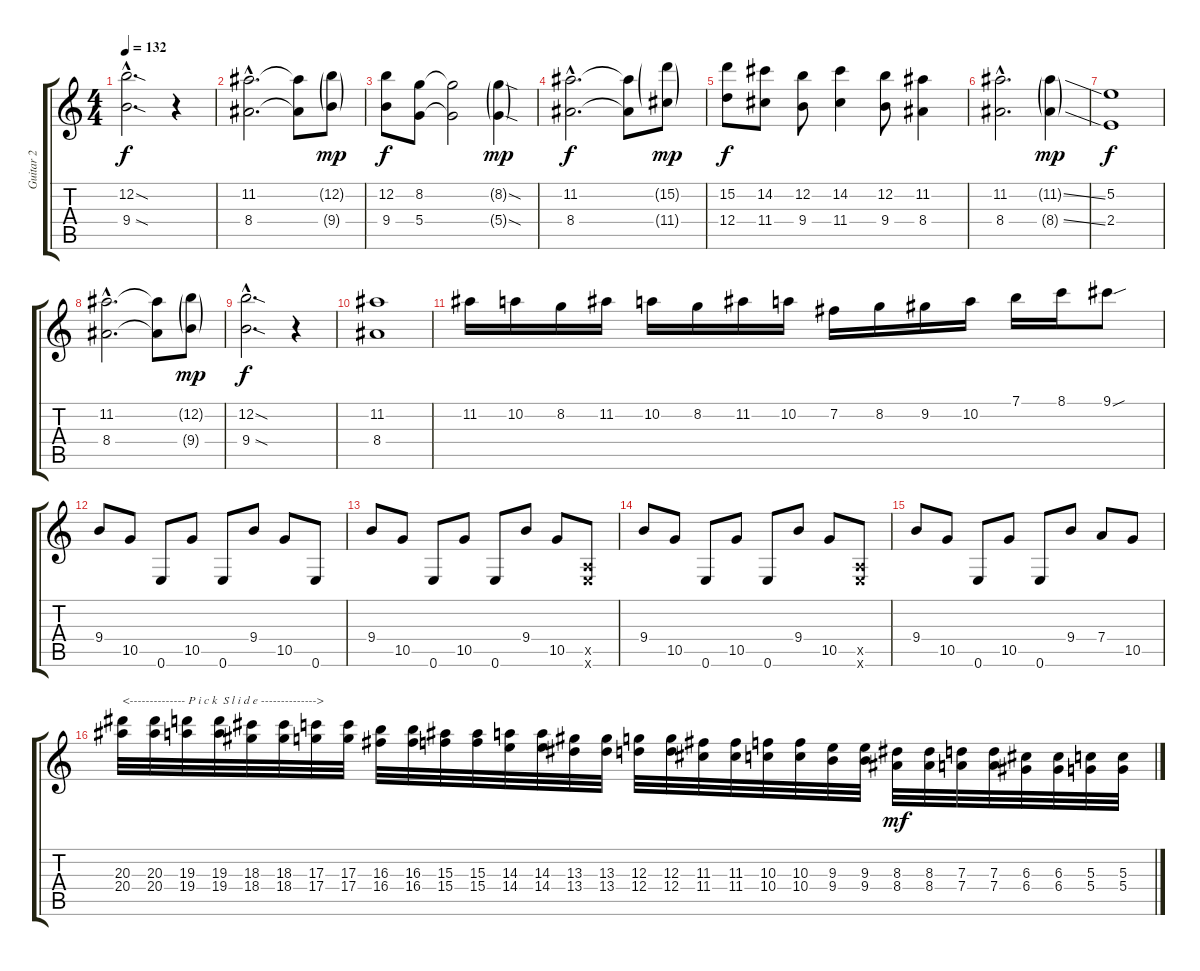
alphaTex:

\track ("Guitar 2" "Guitar 2") {instrument overdrivenguitar}
\staff {score tabs}
\tuning (E4 B3 G3 D3 A2 E2) {hide}
\ts (4 4)
\tempo 132
\clef g2
\ks c
(12.2{sod hac} 9.4{sod hac}).2{d dy f} r.4 |
(11.2{hac} 8.4{hac}).2{d} (11.2{t} 8.4{t}).8 (12.2{g} 9.4{g}).8{dy mp} |
(12.2 9.4).8{dy f} (8.2 5.4).8 (8.2{t} 5.4{t}).2 (8.2{sod g} 5.4{sod g}).4{dy mp} |
(11.2{hac} 8.4{hac}).2{d dy f} (11.2{t} 8.4{t}).8 (15.2{g} 11.4{g}).8{dy mp} |
(15.2 12.4).8{dy f} (14.2 11.4).8 (12.2 9.4).8 (14.2 11.4).4 (12.2 9.4).8 (11.2 8.4).4 |
(11.2{hac} 8.4{hac}).2{d} (11.2{ss g} 8.4{ss g}).4{dy mp} |
(5.2 2.4).1{dy f} |
(11.2{hac} 8.4{hac}).2{d} (11.2{t} 8.4{t}).8 (12.2{g} 9.4{g}).8{dy mp} |
(12.2{sod hac} 9.4{sod hac}).2{d dy f} r.4 |
(11.2 8.4).1 |
11.2.16 10.2.16 8.2.16 11.2.16 10.2.16 8.2.16 11.2.16 10.2.16 7.2.16 8.2.16 9.2.16 10.2.16 7.1.16 8.1.16 9.1{sou}.8 |
9.4.8{volume 11} 10.5.8 0.6.8 10.5.8 0.6.8 9.4.8 10.5.8 0.6.8 |
9.4.8 10.5.8 0.6.8 10.5.8 0.6.8 9.4.8 10.5.8 (0.5{x} 0.6{x}).8 |
9.4.8 10.5.8 0.6.8 10.5.8 0.6.8 9.4.8 10.5.8 (0.5{x} 0.6{x}).8 |
9.4.8 10.5.8 0.6.8 10.5.8 0.6.8 9.4.8 7.4.8 10.5.8 |
(20.3 20.4).32{txt "<-------------- P i c k  S l i d e -------------->" volume 9 instrument guitarfretnoise} (20.3 20.4).32 (19.3 19.4).32 (19.3 19.4).32 (18.3 18.4).32 (18.3 18.4).32 (17.3 17.4).32 (17.3 17.4).32 (16.3 16.4).32 (16.3 16.4).32 (15.3 15.4).32 (15.3 15.4).32 (14.3 14.4).32 (14.3 14.4).32 (13.3 13.4).32 (13.3 13.4).32 (12.3 12.4).32 (12.3 12.4).32 (11.3 11.4).32 (11.3 11.4).32 (10.3 10.4).32 (10.3 10.4).32 (9.3 9.4).32 (9.3 9.4).32 (8.3 8.4).32{dy mf} (8.3 8.4).32 (7.3 7.4).32 (7.3 7.4).32 (6.3 6.4).32 (6.3 6.4).32 (5.3 5.4).32 (5.3 5.4).32
